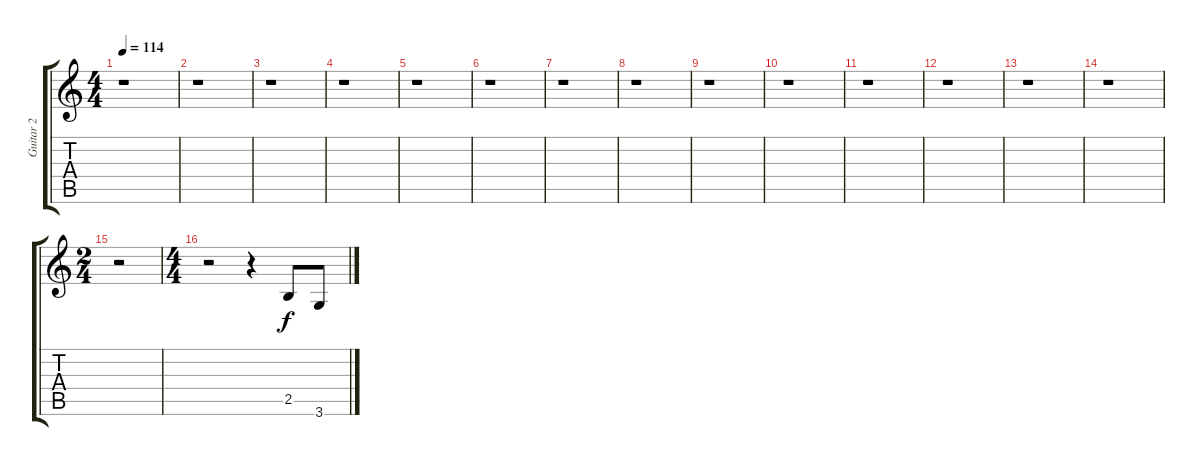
\track ("Guitar 2" "Guitar 2") {instrument acousticguitarsteel}
\staff {score tabs}
\tuning (E4 B3 G3 D3 A2 E2) {hide}
\ts (4 4)
\tempo 114
\clef g2
\ks c
r.1{dy f} |
r.1 |
r.1 |
r.1 |
r.1 |
r.1 |
r.1 |
r.1 |
r.1 |
r.1 |
r.1 |
r.1 |
r.1 |
r.1 |
\ts (2 4)
r.2 |
\ts (4 4)
r.2 r.4 2.5.8 3.6.8
